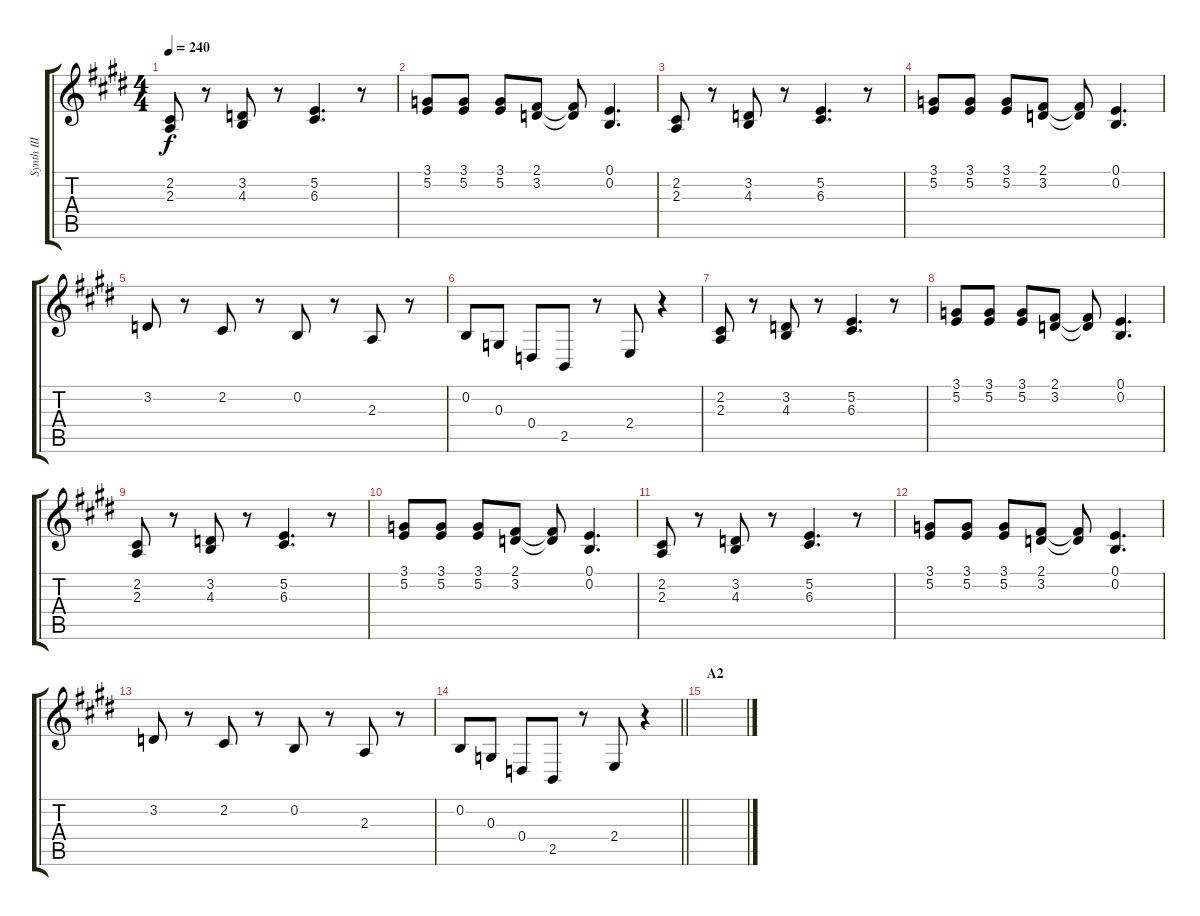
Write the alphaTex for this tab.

\track ("Synth III (Kotobuki Tsumugi)" "Synth III ") {instrument clavinet}
\staff {score tabs}
\tuning (E4 B3 G3 D3 A2 E2) {hide}
\ts (4 4)
\tempo 240
\clef g2
\ks e
(2.2 2.3).8{dy f} r.8 (3.2 4.3).8 r.8 (5.2 6.3).4{d} r.8 |
(3.1 5.2).8 (3.1 5.2).8 (3.1 5.2).8 (2.1 3.2).8 (2.1{t} 3.2{t}).8 (0.1 0.2).4{d} |
(2.2 2.3).8 r.8 (3.2 4.3).8 r.8 (5.2 6.3).4{d} r.8 |
(3.1 5.2).8 (3.1 5.2).8 (3.1 5.2).8 (2.1 3.2).8 (2.1{t} 3.2{t}).8 (0.1 0.2).4{d} |
3.2.8 r.8 2.2.8 r.8 0.2.8 r.8 2.3.8 r.8 |
0.2.8 0.3.8 0.4.8 2.5.8 r.8 2.4.8 r.4 |
(2.2 2.3).8 r.8 (3.2 4.3).8 r.8 (5.2 6.3).4{d} r.8 |
(3.1 5.2).8 (3.1 5.2).8 (3.1 5.2).8 (2.1 3.2).8 (2.1{t} 3.2{t}).8 (0.1 0.2).4{d} |
(2.2 2.3).8 r.8 (3.2 4.3).8 r.8 (5.2 6.3).4{d} r.8 |
(3.1 5.2).8 (3.1 5.2).8 (3.1 5.2).8 (2.1 3.2).8 (2.1{t} 3.2{t}).8 (0.1 0.2).4{d} |
(2.2 2.3).8 r.8 (3.2 4.3).8 r.8 (5.2 6.3).4{d} r.8 |
(3.1 5.2).8 (3.1 5.2).8 (3.1 5.2).8 (2.1 3.2).8 (2.1{t} 3.2{t}).8 (0.1 0.2).4{d} |
3.2.8 r.8 2.2.8 r.8 0.2.8 r.8 2.3.8 r.8 |
\barLineRight lightlight
0.2.8 0.3.8 0.4.8 2.5.8 r.8 2.4.8 r.4 |
\section ("" "A2")
